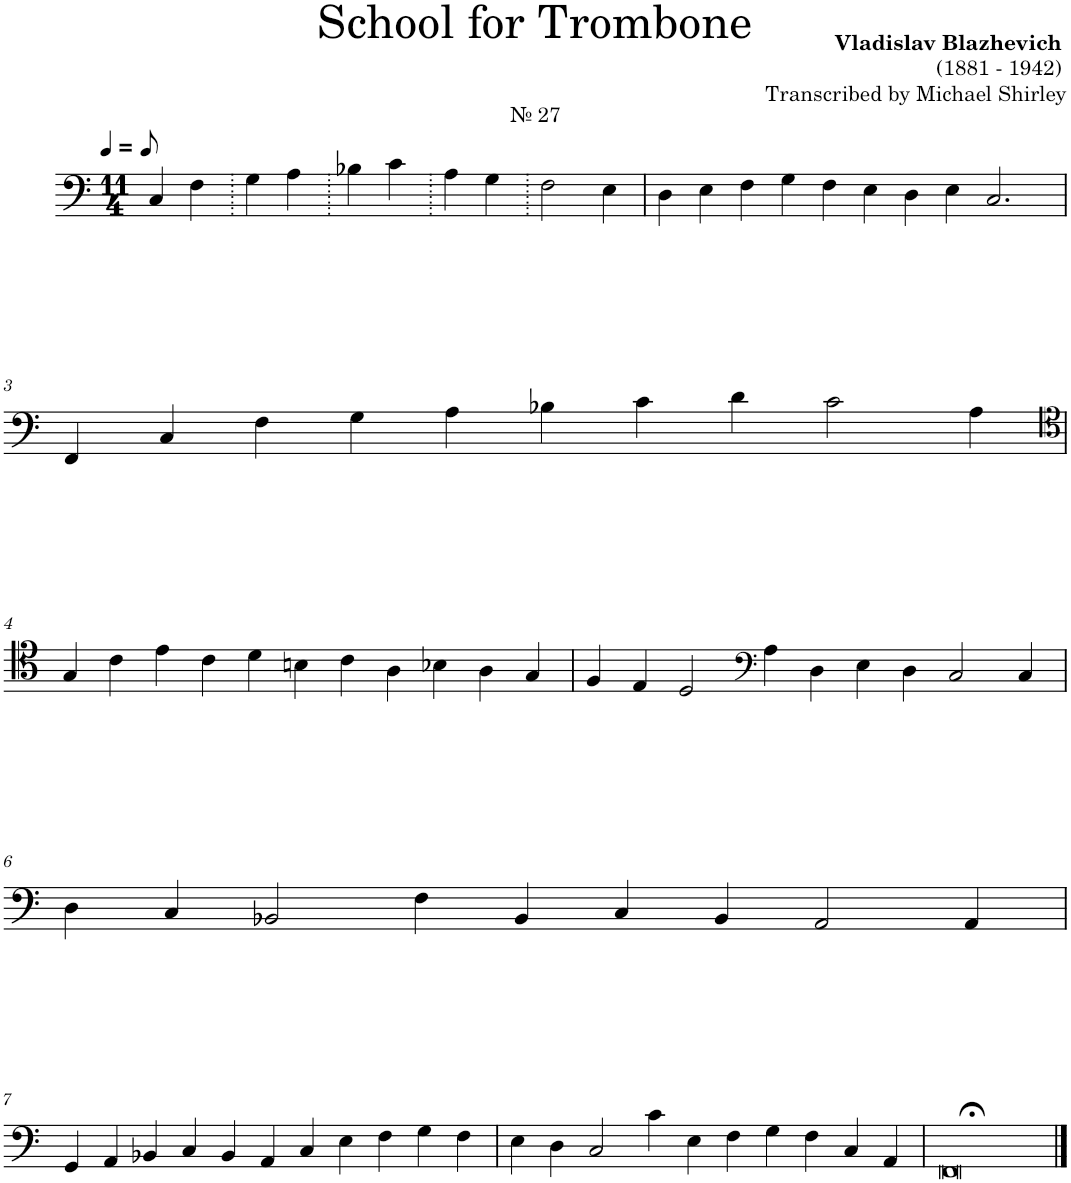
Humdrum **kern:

**kern
*part1
*staff1
*I"Trombone
*I'Tbn.
*clefF4
*k[]
*M11/4
=1
!LO:TX:a:t=№ 27
4C/
4F\
4G\
4A\
4B-X\
4c\
4A\
4G\
2F\
4E\
=2
4D\
4E\
4F\
4G\
4F\
4E\
4D\
4E\
2.C/
!!LO:LB:g=z
=3
4FF/
4C/
4F\
4G\
4A\
4B-X\
4c\
4d\
2c\
4A\
!!LO:LB:g=z
=4
*clefC4
4G/
4c\
4e\
4c\
4d\
4Bn\
4c\
4A\
4B-X\
4A\
4G/
=5
4F/
4E/
2D/
*clefF4
4A\
4D\
4E\
4D\
2C/
4C/
!!LO:LB:g=z
=6
4D\
4C/
2BB-X/
4F\
4BB-/
4C/
4BB-/
2AA/
4AA/
!!LO:LB:g=z
=7
4GG/
4AA/
4BB-X/
4C/
4BB-/
4AA/
4C/
4E\
4F\
4G\
4F\
=8
4E\
4D\
2C/
4c\
4E\
4F\
4G\
4F\
4C/
4AA/
=9
0FF;<
==
*-
